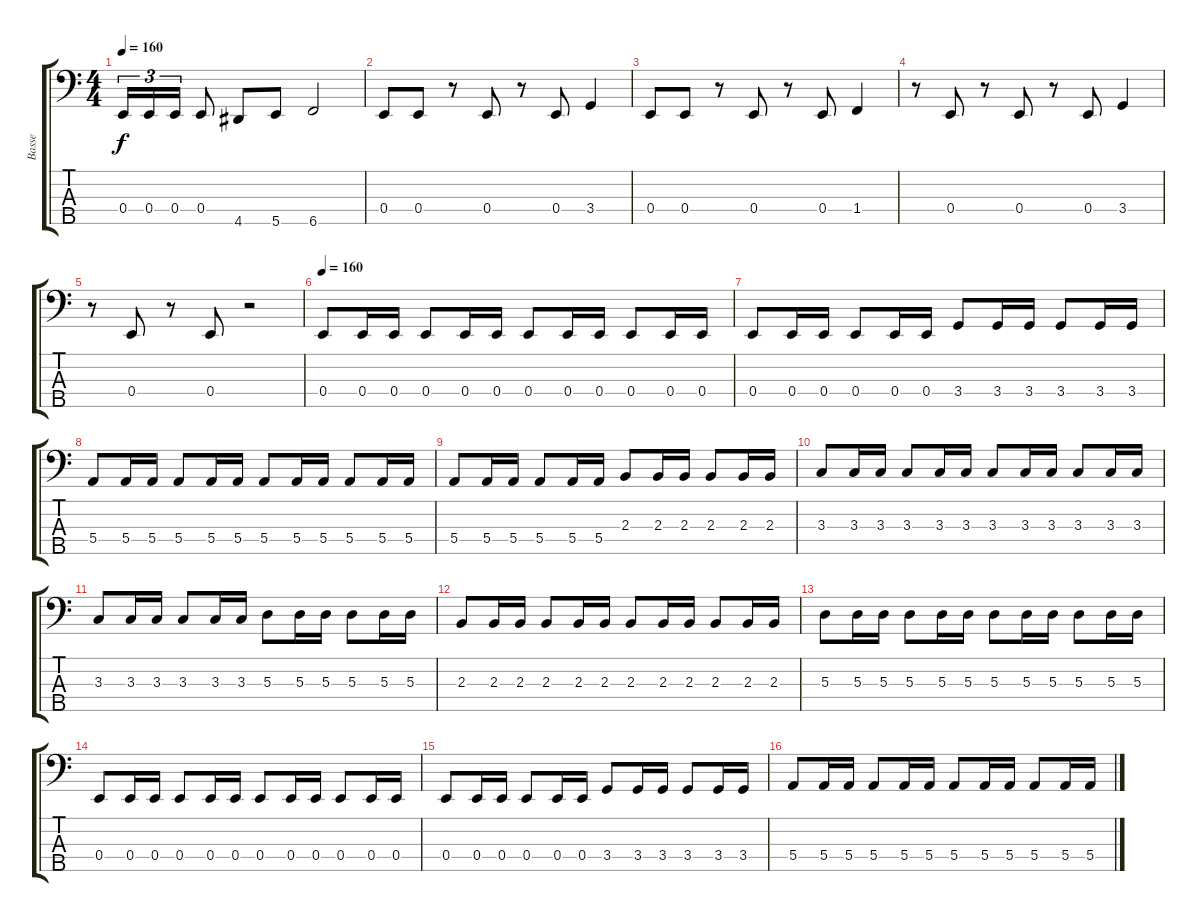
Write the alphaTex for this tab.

\track ("Basse" "Basse") {instrument electricbassfinger}
\staff {score tabs}
\tuning (G2 D2 A1 E1 B0) {hide}
\ts (4 4)
\tempo 160
\clef f4
\ks c
0.4.16{tu (3 2) dy f} 0.4.16{tu (3 2)} 0.4.16{tu (3 2)} 0.4.8 4.5.8 5.5.8 6.5.2 |
0.4.8 0.4.8 r.8 0.4.8 r.8 0.4.8 3.4.4 |
0.4.8 0.4.8 r.8 0.4.8 r.8 0.4.8 1.4.4 |
r.8 0.4.8 r.8 0.4.8 r.8 0.4.8 3.4.4 |
r.8 0.4.8 r.8 0.4.8 r.2 |
\tempo 160
0.4.8 0.4.16 0.4.16 0.4.8 0.4.16 0.4.16 0.4.8 0.4.16 0.4.16 0.4.8 0.4.16 0.4.16 |
0.4.8 0.4.16 0.4.16 0.4.8 0.4.16 0.4.16 3.4.8 3.4.16 3.4.16 3.4.8 3.4.16 3.4.16 |
5.4.8 5.4.16 5.4.16 5.4.8 5.4.16 5.4.16 5.4.8 5.4.16 5.4.16 5.4.8 5.4.16 5.4.16 |
5.4.8 5.4.16 5.4.16 5.4.8 5.4.16 5.4.16 2.3.8 2.3.16 2.3.16 2.3.8 2.3.16 2.3.16 |
3.3.8 3.3.16 3.3.16 3.3.8 3.3.16 3.3.16 3.3.8 3.3.16 3.3.16 3.3.8 3.3.16 3.3.16 |
3.3.8 3.3.16 3.3.16 3.3.8 3.3.16 3.3.16 5.3.8 5.3.16 5.3.16 5.3.8 5.3.16 5.3.16 |
2.3.8 2.3.16 2.3.16 2.3.8 2.3.16 2.3.16 2.3.8 2.3.16 2.3.16 2.3.8 2.3.16 2.3.16 |
5.3.8 5.3.16 5.3.16 5.3.8 5.3.16 5.3.16 5.3.8 5.3.16 5.3.16 5.3.8 5.3.16 5.3.16 |
0.4.8 0.4.16 0.4.16 0.4.8 0.4.16 0.4.16 0.4.8 0.4.16 0.4.16 0.4.8 0.4.16 0.4.16 |
0.4.8 0.4.16 0.4.16 0.4.8 0.4.16 0.4.16 3.4.8 3.4.16 3.4.16 3.4.8 3.4.16 3.4.16 |
5.4.8 5.4.16 5.4.16 5.4.8 5.4.16 5.4.16 5.4.8 5.4.16 5.4.16 5.4.8 5.4.16 5.4.16
